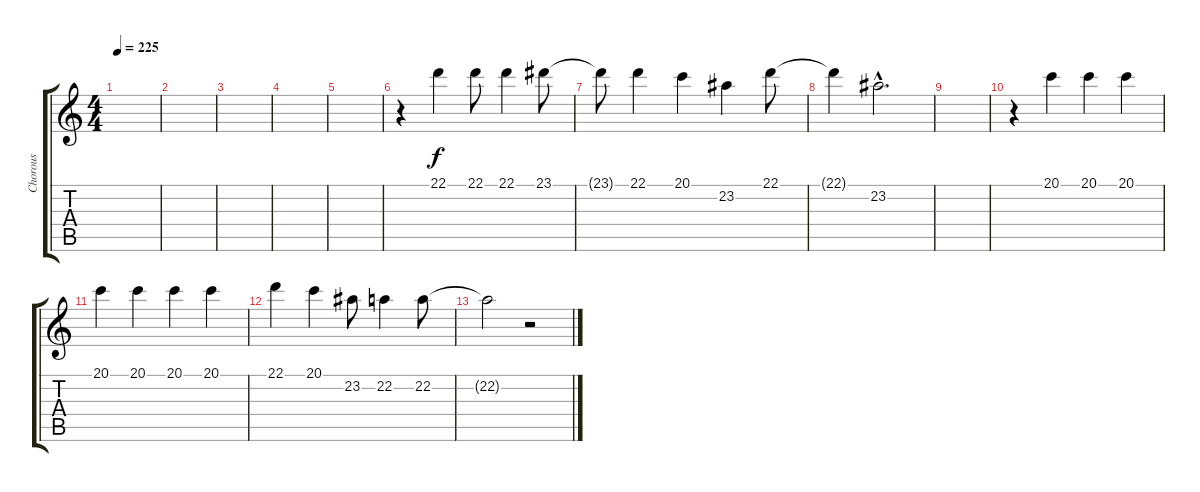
\track ("Chorous" "Chorous") {instrument lead6voice}
\staff {score tabs}
\tuning (E4 B3 G3 D3 A2 E2) {hide}
\ts (4 4)
\tempo 225
\clef g2
\ks c
|
|
|
|
|
r.4 22.1.4 22.1.8 22.1.4 23.1.8 |
23.1{t}.8 22.1.4 20.1.4 23.2.4 22.1.8 |
22.1{t}.4 23.2{hac}.2{d} |
|
r.4 20.1.4 20.1.4 20.1.4 |
20.1.4 20.1.4 20.1.4 20.1.4 |
22.1.4 20.1.4 23.2.8 22.2.4 22.2.8 |
22.2{t}.2 r.2
